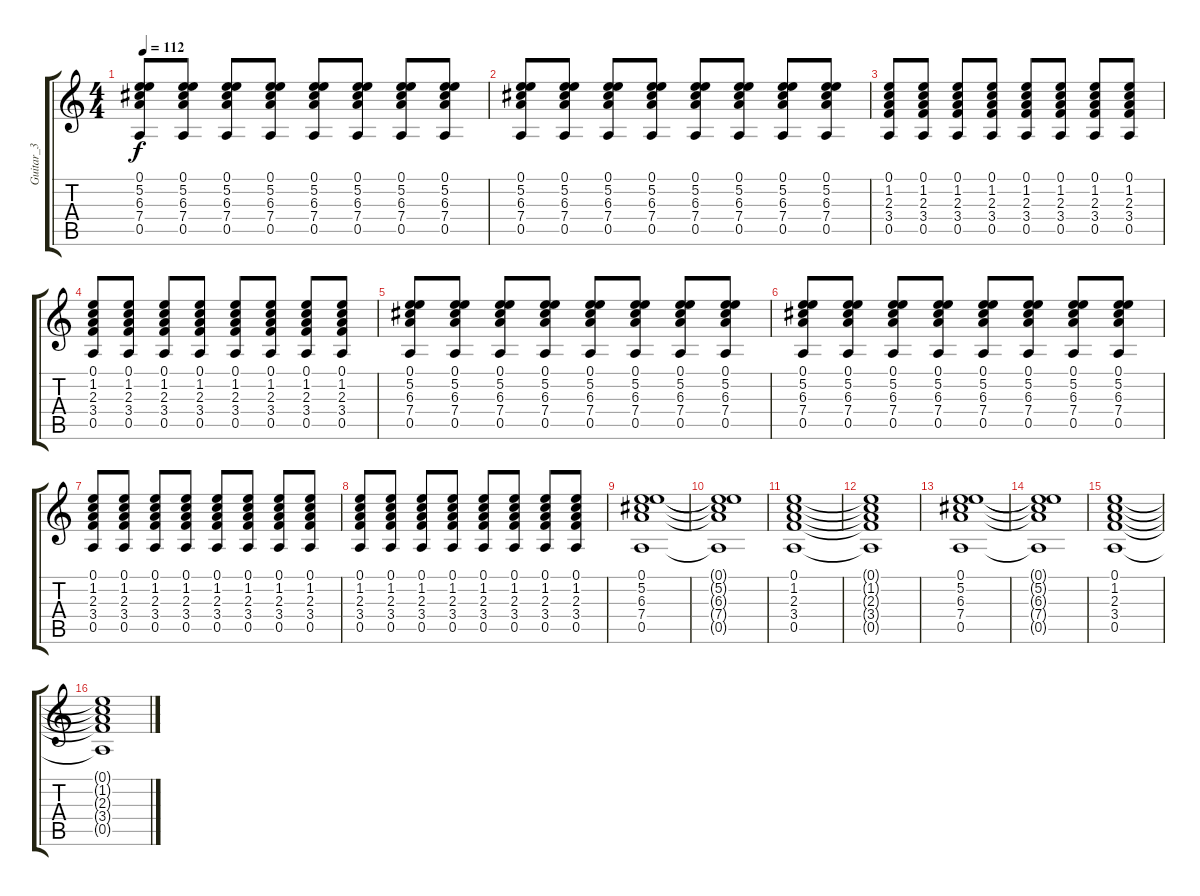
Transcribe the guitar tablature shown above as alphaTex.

\track ("Guitar_3" "Guitar_3") {instrument overdrivenguitar}
\staff {score tabs}
\tuning (E4 B3 G3 D3 A2 E2) {hide}
\ts (4 4)
\tempo 112
\clef g2
\ks c
(0.1 5.2 6.3 7.4 0.5).8{dy f} (0.1 5.2 6.3 7.4 0.5).8 (0.1 5.2 6.3 7.4 0.5).8 (0.1 5.2 6.3 7.4 0.5).8 (0.1 5.2 6.3 7.4 0.5).8 (0.1 5.2 6.3 7.4 0.5).8 (0.1 5.2 6.3 7.4 0.5).8 (0.1 5.2 6.3 7.4 0.5).8 |
(0.1 5.2 6.3 7.4 0.5).8 (0.1 5.2 6.3 7.4 0.5).8 (0.1 5.2 6.3 7.4 0.5).8 (0.1 5.2 6.3 7.4 0.5).8 (0.1 5.2 6.3 7.4 0.5).8 (0.1 5.2 6.3 7.4 0.5).8 (0.1 5.2 6.3 7.4 0.5).8 (0.1 5.2 6.3 7.4 0.5).8 |
(0.1 1.2 2.3 3.4 0.5).8 (0.1 1.2 2.3 3.4 0.5).8 (0.1 1.2 2.3 3.4 0.5).8 (0.1 1.2 2.3 3.4 0.5).8 (0.1 1.2 2.3 3.4 0.5).8 (0.1 1.2 2.3 3.4 0.5).8 (0.1 1.2 2.3 3.4 0.5).8 (0.1 1.2 2.3 3.4 0.5).8 |
(0.1 1.2 2.3 3.4 0.5).8 (0.1 1.2 2.3 3.4 0.5).8 (0.1 1.2 2.3 3.4 0.5).8 (0.1 1.2 2.3 3.4 0.5).8 (0.1 1.2 2.3 3.4 0.5).8 (0.1 1.2 2.3 3.4 0.5).8 (0.1 1.2 2.3 3.4 0.5).8 (0.1 1.2 2.3 3.4 0.5).8 |
(0.1 5.2 6.3 7.4 0.5).8 (0.1 5.2 6.3 7.4 0.5).8 (0.1 5.2 6.3 7.4 0.5).8 (0.1 5.2 6.3 7.4 0.5).8 (0.1 5.2 6.3 7.4 0.5).8 (0.1 5.2 6.3 7.4 0.5).8 (0.1 5.2 6.3 7.4 0.5).8 (0.1 5.2 6.3 7.4 0.5).8 |
(0.1 5.2 6.3 7.4 0.5).8 (0.1 5.2 6.3 7.4 0.5).8 (0.1 5.2 6.3 7.4 0.5).8 (0.1 5.2 6.3 7.4 0.5).8 (0.1 5.2 6.3 7.4 0.5).8 (0.1 5.2 6.3 7.4 0.5).8 (0.1 5.2 6.3 7.4 0.5).8 (0.1 5.2 6.3 7.4 0.5).8 |
(0.1 1.2 2.3 3.4 0.5).8 (0.1 1.2 2.3 3.4 0.5).8 (0.1 1.2 2.3 3.4 0.5).8 (0.1 1.2 2.3 3.4 0.5).8 (0.1 1.2 2.3 3.4 0.5).8 (0.1 1.2 2.3 3.4 0.5).8 (0.1 1.2 2.3 3.4 0.5).8 (0.1 1.2 2.3 3.4 0.5).8 |
(0.1 1.2 2.3 3.4 0.5).8 (0.1 1.2 2.3 3.4 0.5).8 (0.1 1.2 2.3 3.4 0.5).8 (0.1 1.2 2.3 3.4 0.5).8 (0.1 1.2 2.3 3.4 0.5).8 (0.1 1.2 2.3 3.4 0.5).8 (0.1 1.2 2.3 3.4 0.5).8 (0.1 1.2 2.3 3.4 0.5).8 |
(0.1 5.2 6.3 7.4 0.5).1 |
(0.1{t} 5.2{t} 6.3{t} 7.4{t} 0.5{t}).1 |
(0.1 1.2 2.3 3.4 0.5).1 |
(0.1{t} 1.2{t} 2.3{t} 3.4{t} 0.5{t}).1 |
(0.1 5.2 6.3 7.4 0.5).1 |
(0.1{t} 5.2{t} 6.3{t} 7.4{t} 0.5{t}).1 |
(0.1 1.2 2.3 3.4 0.5).1 |
(0.1{t} 1.2{t} 2.3{t} 3.4{t} 0.5{t}).1
